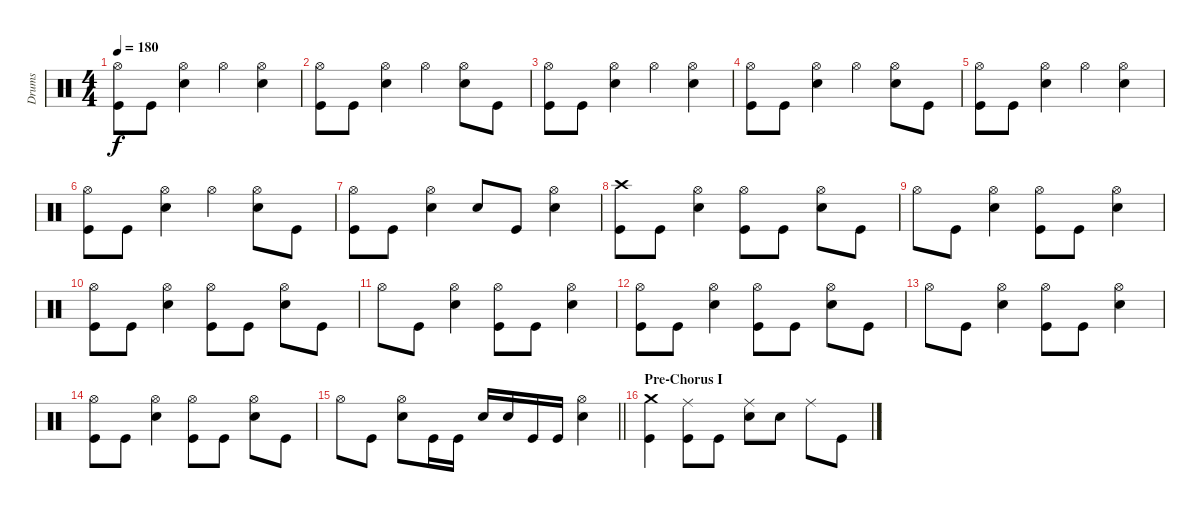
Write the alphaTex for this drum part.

\track ("Drums" "Drums") {instrument percussion}
\staff {score}
\articulation defaults
\ts (4 4)
\tempo 180
\clef neutral
\ks aminor
("Hi-Hat (open)" "Kick (hit)").8{dy f} "Kick (hit)".8 ("Hi-Hat (open)" "Snare (hit) 2").4 "Hi-Hat (open)".4 ("Hi-Hat (open)" "Snare (hit) 2").4 |
("Hi-Hat (open)" "Kick (hit)").8 "Kick (hit)".8 ("Hi-Hat (open)" "Snare (hit) 2").4 "Hi-Hat (open)".4 ("Hi-Hat (open)" "Snare (hit) 2").8 "Kick (hit)".8 |
("Hi-Hat (open)" "Kick (hit)").8 "Kick (hit)".8 ("Hi-Hat (open)" "Snare (hit) 2").4 "Hi-Hat (open)".4 ("Hi-Hat (open)" "Snare (hit) 2").4 |
("Hi-Hat (open)" "Kick (hit)").8 "Kick (hit)".8 ("Hi-Hat (open)" "Snare (hit) 2").4 "Hi-Hat (open)".4 ("Hi-Hat (open)" "Snare (hit) 2").8 "Kick (hit)".8 |
("Hi-Hat (open)" "Kick (hit)").8 "Kick (hit)".8 ("Hi-Hat (open)" "Snare (hit) 2").4 "Hi-Hat (open)".4 ("Hi-Hat (open)" "Snare (hit) 2").4 |
("Hi-Hat (open)" "Kick (hit)").8 "Kick (hit)".8 ("Hi-Hat (open)" "Snare (hit) 2").4 "Hi-Hat (open)".4 ("Hi-Hat (open)" "Snare (hit) 2").8 "Kick (hit)".8 |
("Hi-Hat (open)" "Kick (hit)").8 "Kick (hit)".8 ("Hi-Hat (open)" "Snare (hit) 2").4 "Snare (hit) 2".8 "Kick (hit)".8 ("Hi-Hat (open)" "Snare (hit) 2").4 |
("Crash high (hit)" "Kick (hit)").8 "Kick (hit)".8 ("Hi-Hat (open)" "Snare (hit) 2").4 ("Hi-Hat (open)" "Kick (hit)").8 "Kick (hit)".8 ("Hi-Hat (open)" "Snare (hit) 2").8 "Kick (hit)".8 |
"Hi-Hat (open)".8 "Kick (hit)".8 ("Hi-Hat (open)" "Snare (hit) 2").4 ("Hi-Hat (open)" "Kick (hit)").8 "Kick (hit)".8 ("Hi-Hat (open)" "Snare (hit) 2").4 |
("Hi-Hat (open)" "Kick (hit)").8 "Kick (hit)".8 ("Hi-Hat (open)" "Snare (hit) 2").4 ("Hi-Hat (open)" "Kick (hit)").8 "Kick (hit)".8 ("Hi-Hat (open)" "Snare (hit) 2").8 "Kick (hit)".8 |
"Hi-Hat (open)".8 "Kick (hit)".8 ("Hi-Hat (open)" "Snare (hit) 2").4 ("Hi-Hat (open)" "Kick (hit)").8 "Kick (hit)".8 ("Hi-Hat (open)" "Snare (hit) 2").4 |
("Hi-Hat (open)" "Kick (hit)").8 "Kick (hit)".8 ("Hi-Hat (open)" "Snare (hit) 2").4 ("Hi-Hat (open)" "Kick (hit)").8 "Kick (hit)".8 ("Hi-Hat (open)" "Snare (hit) 2").8 "Kick (hit)".8 |
"Hi-Hat (open)".8 "Kick (hit)".8 ("Hi-Hat (open)" "Snare (hit) 2").4 ("Hi-Hat (open)" "Kick (hit)").8 "Kick (hit)".8 ("Hi-Hat (open)" "Snare (hit) 2").4 |
("Hi-Hat (open)" "Kick (hit)").8 "Kick (hit)".8 ("Hi-Hat (open)" "Snare (hit) 2").4 ("Hi-Hat (open)" "Kick (hit)").8 "Kick (hit)".8 ("Hi-Hat (open)" "Snare (hit) 2").8 "Kick (hit)".8 |
\barLineRight lightlight "Hi-Hat (open)".8 "Kick (hit)".8
("Hi-Hat (open)" "Snare (hit) 2").8 "Kick (hit)".16 "Kick (hit)".16 "Snare (hit) 2".16 "Snare (hit) 2".16 "Kick (hit)".16 "Kick (hit)".16 ("Hi-Hat (open)" "Snare (hit) 2").4 |
\section ("" "Pre-Chorus I")
("Crash medium (hit)" "Kick (hit)").4 ("Ride (middle)" "Kick (hit)").8 "Kick (hit)".8 ("Ride (middle)" "Snare (hit) 2").8 "Snare (hit) 2".8 "Ride (middle)".8 "Kick (hit)".8
